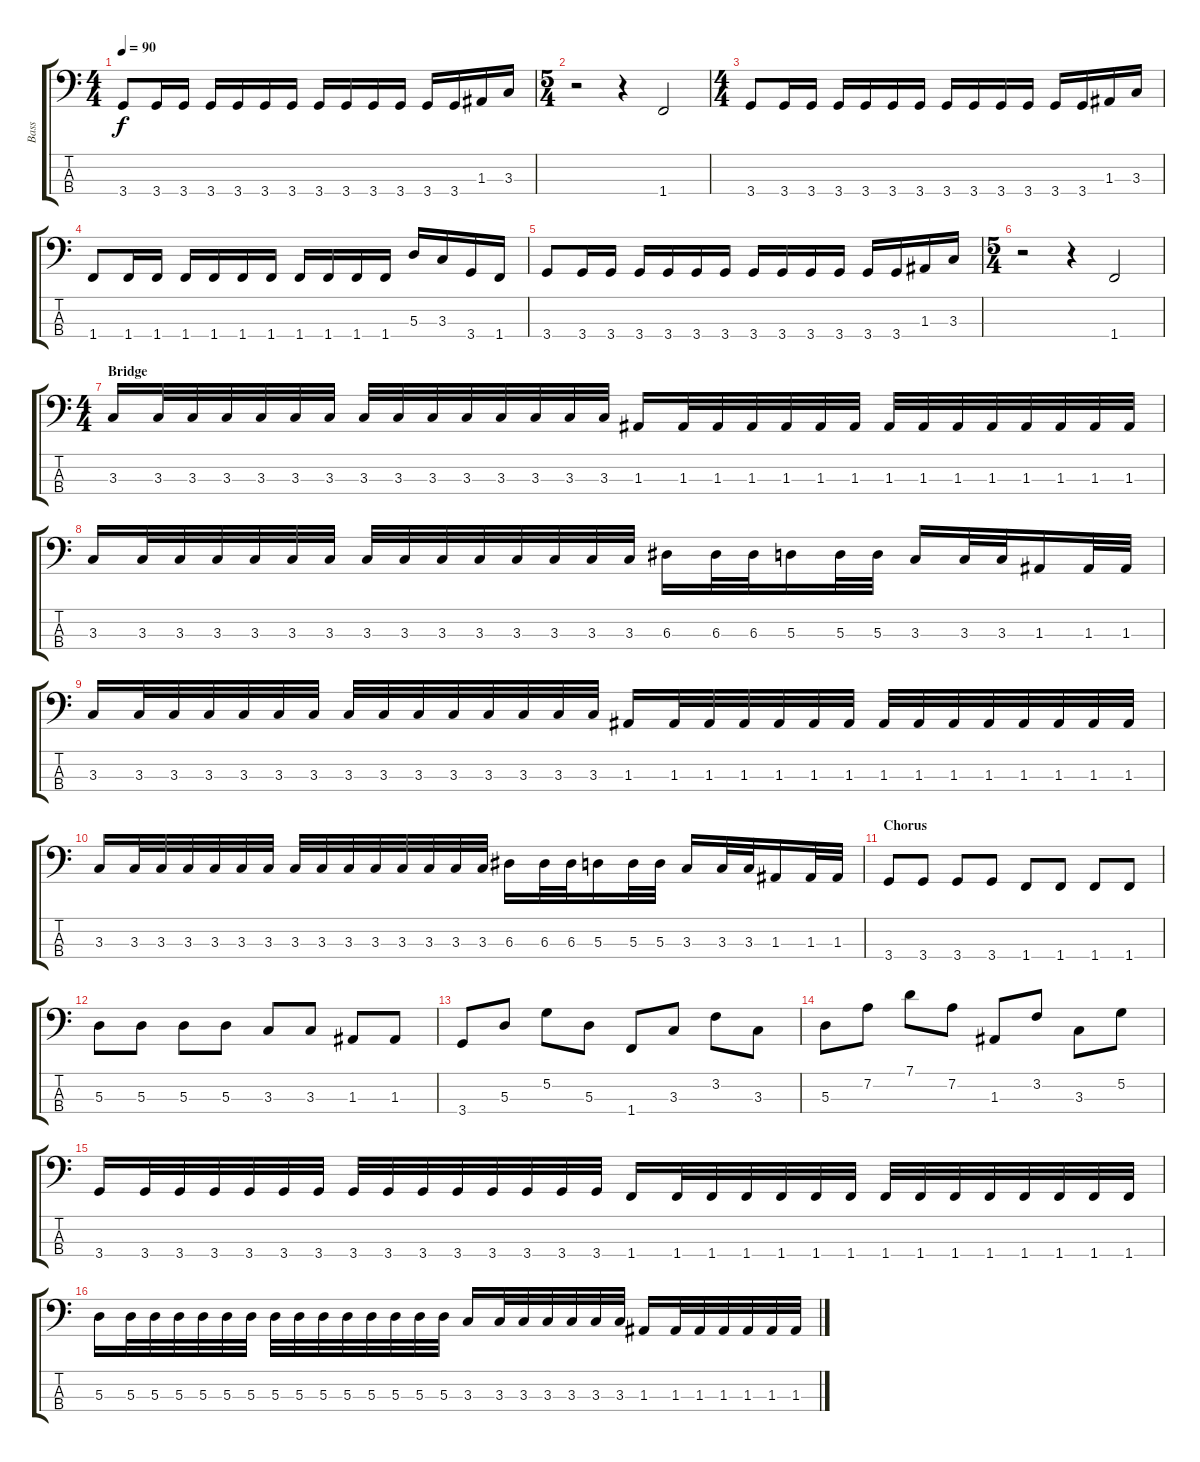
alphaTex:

\track ("Bass" "Bass") {instrument electricbasspick}
\staff {score tabs}
\tuning (G2 D2 A1 E1) {hide}
\ts (4 4)
\tempo 90
\clef f4
\ks c
3.4.8{dy f} 3.4.16 3.4.16 3.4.16 3.4.16 3.4.16 3.4.16 3.4.16 3.4.16 3.4.16 3.4.16 3.4.16 3.4.16 1.3.16 3.3.16 |
\ts (5 4)
r.2 r.4 1.4.2 |
\ts (4 4)
3.4.8 3.4.16 3.4.16 3.4.16 3.4.16 3.4.16 3.4.16 3.4.16 3.4.16 3.4.16 3.4.16 3.4.16 3.4.16 1.3.16 3.3.16 |
1.4.8 1.4.16 1.4.16 1.4.16 1.4.16 1.4.16 1.4.16 1.4.16 1.4.16 1.4.16 1.4.16 5.3.16 3.3.16 3.4.16 1.4.16 |
3.4.8 3.4.16 3.4.16 3.4.16 3.4.16 3.4.16 3.4.16 3.4.16 3.4.16 3.4.16 3.4.16 3.4.16 3.4.16 1.3.16 3.3.16 |
\ts (5 4)
r.2 r.4 1.4.2 |
\ts (4 4)
\section ("" "Bridge")
3.3.16 3.3.32 3.3.32 3.3.32 3.3.32 3.3.32 3.3.32 3.3.32 3.3.32 3.3.32 3.3.32 3.3.32 3.3.32 3.3.32 3.3.32 1.3.16 1.3.32 1.3.32 1.3.32 1.3.32 1.3.32 1.3.32 1.3.32 1.3.32 1.3.32 1.3.32 1.3.32 1.3.32 1.3.32 1.3.32 |
3.3.16 3.3.32 3.3.32 3.3.32 3.3.32 3.3.32 3.3.32 3.3.32 3.3.32 3.3.32 3.3.32 3.3.32 3.3.32 3.3.32 3.3.32 6.3.16 6.3.32 6.3.32 5.3.16 5.3.32 5.3.32 3.3.16 3.3.32 3.3.32 1.3.16 1.3.32 1.3.32 |
3.3.16 3.3.32 3.3.32 3.3.32 3.3.32 3.3.32 3.3.32 3.3.32 3.3.32 3.3.32 3.3.32 3.3.32 3.3.32 3.3.32 3.3.32 1.3.16 1.3.32 1.3.32 1.3.32 1.3.32 1.3.32 1.3.32 1.3.32 1.3.32 1.3.32 1.3.32 1.3.32 1.3.32 1.3.32 1.3.32 |
3.3.16 3.3.32 3.3.32 3.3.32 3.3.32 3.3.32 3.3.32 3.3.32 3.3.32 3.3.32 3.3.32 3.3.32 3.3.32 3.3.32 3.3.32 6.3.16 6.3.32 6.3.32 5.3.16 5.3.32 5.3.32 3.3.16 3.3.32 3.3.32 1.3.16 1.3.32 1.3.32 |
\section ("" "Chorus")
3.4.8 3.4.8 3.4.8 3.4.8 1.4.8 1.4.8 1.4.8 1.4.8 |
5.3.8 5.3.8 5.3.8 5.3.8 3.3.8 3.3.8 1.3.8 1.3.8 |
3.4.8 5.3.8 5.2.8 5.3.8 1.4.8 3.3.8 3.2.8 3.3.8 |
5.3.8 7.2.8 7.1.8 7.2.8 1.3.8 3.2.8 3.3.8 5.2.8 |
3.4.16 3.4.32 3.4.32 3.4.32 3.4.32 3.4.32 3.4.32 3.4.32 3.4.32 3.4.32 3.4.32 3.4.32 3.4.32 3.4.32 3.4.32 1.4.16 1.4.32 1.4.32 1.4.32 1.4.32 1.4.32 1.4.32 1.4.32 1.4.32 1.4.32 1.4.32 1.4.32 1.4.32 1.4.32 1.4.32 |
5.3.16 5.3.32 5.3.32 5.3.32 5.3.32 5.3.32 5.3.32 5.3.32 5.3.32 5.3.32 5.3.32 5.3.32 5.3.32 5.3.32 5.3.32 3.3.16 3.3.32 3.3.32 3.3.32 3.3.32 3.3.32 3.3.32 1.3.16 1.3.32 1.3.32 1.3.32 1.3.32 1.3.32 1.3.32
